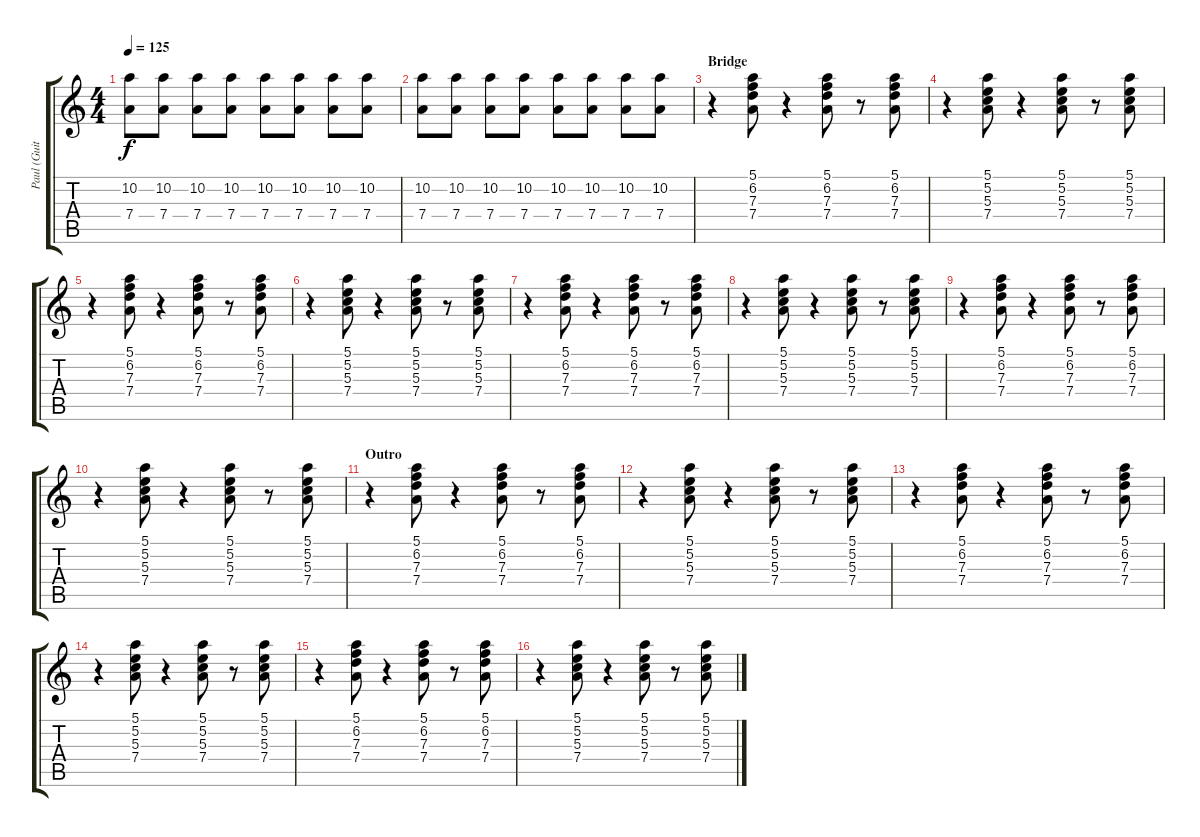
\track ("Paul (Guitar)" "Paul (Guit") {instrument overdrivenguitar}
\staff {score tabs}
\tuning (E4 B3 G3 D3 A2 E2) {hide}
\ts (4 4)
\tempo 125
\clef g2
\ks c
(10.2 7.4).8{dy f} (10.2 7.4).8 (10.2 7.4).8 (10.2 7.4).8 (10.2 7.4).8 (10.2 7.4).8 (10.2 7.4).8 (10.2 7.4).8 |
(10.2 7.4).8 (10.2 7.4).8 (10.2 7.4).8 (10.2 7.4).8 (10.2 7.4).8 (10.2 7.4).8 (10.2 7.4).8 (10.2 7.4).8 |
\section ("" "Bridge")
r.4 (5.1 6.2 7.3 7.4).8 r.4 (5.1 6.2 7.3 7.4).8 r.8 (5.1 6.2 7.3 7.4).8 |
r.4 (5.1 5.2 5.3 7.4).8 r.4 (5.1 5.2 5.3 7.4).8 r.8 (5.1 5.2 5.3 7.4).8 |
r.4 (5.1 6.2 7.3 7.4).8 r.4 (5.1 6.2 7.3 7.4).8 r.8 (5.1 6.2 7.3 7.4).8 |
r.4 (5.1 5.2 5.3 7.4).8 r.4 (5.1 5.2 5.3 7.4).8 r.8 (5.1 5.2 5.3 7.4).8 |
r.4 (5.1 6.2 7.3 7.4).8 r.4 (5.1 6.2 7.3 7.4).8 r.8 (5.1 6.2 7.3 7.4).8 |
r.4 (5.1 5.2 5.3 7.4).8 r.4 (5.1 5.2 5.3 7.4).8 r.8 (5.1 5.2 5.3 7.4).8 |
r.4 (5.1 6.2 7.3 7.4).8 r.4 (5.1 6.2 7.3 7.4).8 r.8 (5.1 6.2 7.3 7.4).8 |
r.4 (5.1 5.2 5.3 7.4).8 r.4 (5.1 5.2 5.3 7.4).8 r.8 (5.1 5.2 5.3 7.4).8 |
\section ("" "Outro")
r.4 (5.1 6.2 7.3 7.4).8 r.4 (5.1 6.2 7.3 7.4).8 r.8 (5.1 6.2 7.3 7.4).8 |
r.4 (5.1 5.2 5.3 7.4).8 r.4 (5.1 5.2 5.3 7.4).8 r.8 (5.1 5.2 5.3 7.4).8 |
r.4 (5.1 6.2 7.3 7.4).8 r.4 (5.1 6.2 7.3 7.4).8 r.8 (5.1 6.2 7.3 7.4).8 |
r.4 (5.1 5.2 5.3 7.4).8 r.4 (5.1 5.2 5.3 7.4).8 r.8 (5.1 5.2 5.3 7.4).8 |
r.4 (5.1 6.2 7.3 7.4).8 r.4 (5.1 6.2 7.3 7.4).8 r.8 (5.1 6.2 7.3 7.4).8 |
r.4 (5.1 5.2 5.3 7.4).8 r.4 (5.1 5.2 5.3 7.4).8 r.8 (5.1 5.2 5.3 7.4).8
